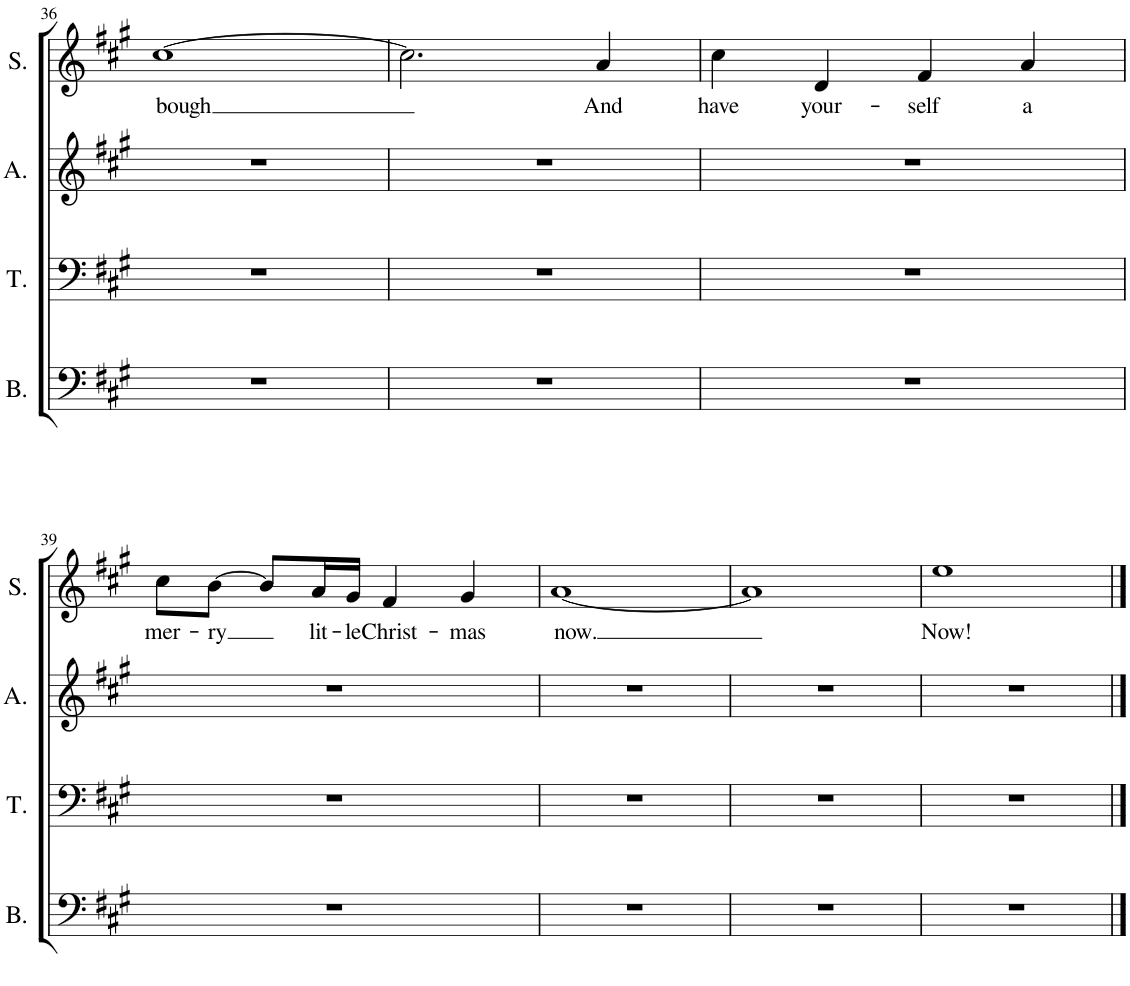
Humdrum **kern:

**kern	**kern	**kern	**kern	**text
*part4	*part3	*part2	*part1	*part1
*staff4	*staff3	*staff2	*staff1	*staff1
*I"Bass	*I"Tenor	*I"Alto	*I"Soprano	*
*I'B.	*I'T.	*I'A.	*I'S.	*
!!LO:PB:g=z
*clefF4	*clefF4	*clefG2	*clefG2	*
*k[f#c#g#]	*k[f#c#g#]	*k[f#c#g#]	*k[f#c#g#]	*
*M4/4	*M4/4	*M4/4	*M4/4	*
=36	=36	=36	=36	=36
!	!	!	!	!LO:LY:b
1r	1r	1r	[1cc#	bough
=37	=37	=37	=37	=37
1r	1r	1r	2.cc#\]	.
!	!	!	!	!LO:LY:b
.	.	.	4a/	And
=38	=38	=38	=38	=38
!	!	!	!	!LO:LY:b
1r	1r	1r	4cc#\	have
!	!	!	!	!LO:LY:b
.	.	.	4d/	your-
!	!	!	!	!LO:LY:b
.	.	.	4f#/	-self
!	!	!	!	!LO:LY:b
.	.	.	4a/	a
!!LO:LB:g=z
=39	=39	=39	=39	=39
!	!	!	!	!LO:LY:b
1r	1r	1r	8cc#\L	mer-
!	!	!	!	!LO:LY:b
.	.	.	[8b\J	-ry
.	.	.	8b/L]	.
!	!	!	!	!LO:LY:b
.	.	.	16a/L	lit-
!	!	!	!	!LO:LY:b
.	.	.	16g#/JJ	-le
!	!	!	!	!LO:LY:b
.	.	.	4f#/	Christ-
!	!	!	!	!LO:LY:b
.	.	.	4g#/	-mas
=40	=40	=40	=40	=40
!	!	!	!	!LO:LY:b
1r	1r	1r	[1a	now.
=41	=41	=41	=41	=41
1r	1r	1r	1a]	.
=42	=42	=42	=42	=42
!	!	!	!	!LO:LY:b
1r	1r	1r	1ee	Now!
==	==	==	==	==
*-	*-	*-	*-	*-
